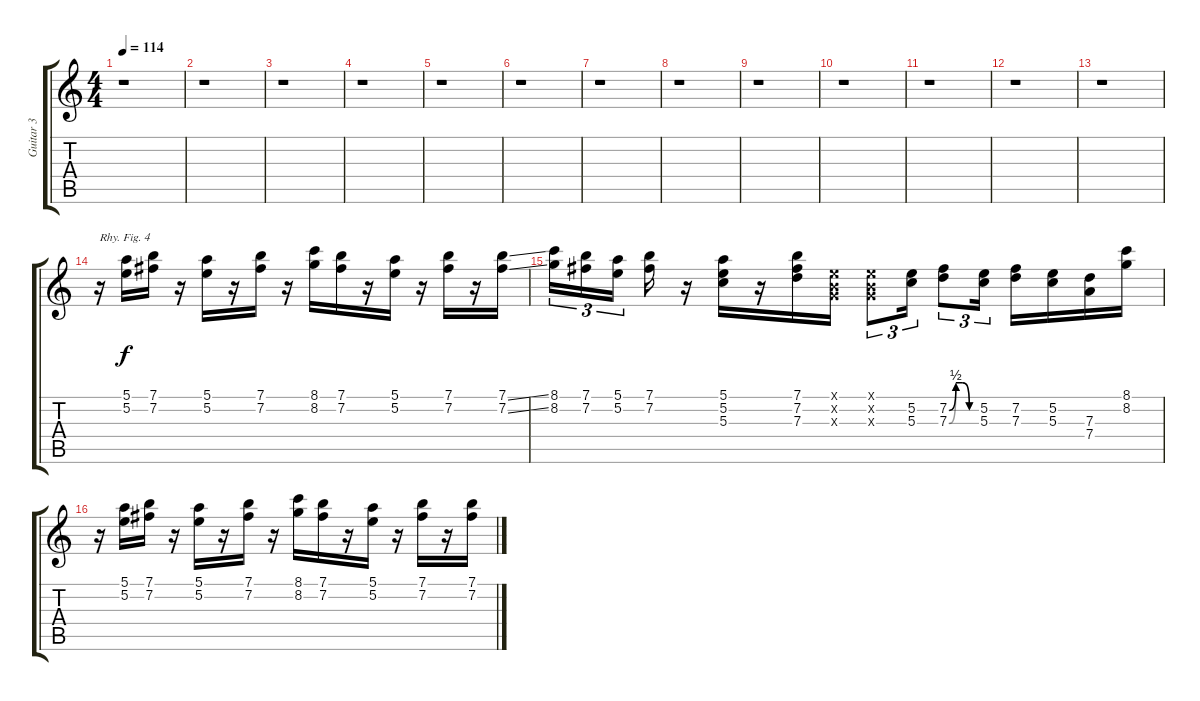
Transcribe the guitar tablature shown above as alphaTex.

\track ("Guitar 3" "Guitar 3") {instrument electricguitarclean}
\staff {score tabs}
\tuning (E4 B3 G3 D3 A2 E2) {hide}
\ts (4 4)
\tempo 114
\clef g2
\ks c
r.1{dy f} |
r.1 |
r.1 |
r.1 |
r.1 |
r.1 |
r.1 |
r.1 |
r.1 |
r.1 |
r.1 |
r.1 |
r.1 |
r.16{txt "Rhy. Fig. 4"} (5.1 5.2).16 (7.1 7.2).16 r.16 (5.1 5.2).16 r.16 (7.1 7.2).16 r.16 (8.1 8.2).16 (7.1 7.2).16 r.16 (5.1 5.2).16 r.16 (7.1 7.2).16 r.16 (7.1{ss} 7.2{ss}).16 |
(8.1 8.2).16{tu (3 2)} (7.1 7.2).16{tu (3 2)} (5.1 5.2).16{tu (3 2)} (7.1 7.2).16 r.16 (5.1 5.2 5.3).16 r.16 (7.1 7.2 7.3).16 (0.1{x} 0.2{x} 0.3{x}).16 (0.1{x} 0.2{x} 0.3{x}).8{tu (3 2)} (5.2 5.3).16{tu (3 2)} (7.2{be (custom 0 0 15 2 30 2 45 0 60 0)} 7.3{be (custom 0 0 15 2 30 2 45 0 60 0)}).8{tu (3 2)} (5.2 5.3).16{tu (3 2)} (7.2 7.3).16 (5.2 5.3).16 (7.3 7.4).16 (8.1 8.2).16 |
r.16 (5.1 5.2).16 (7.1 7.2).16 r.16 (5.1 5.2).16 r.16 (7.1 7.2).16 r.16 (8.1 8.2).16 (7.1 7.2).16 r.16 (5.1 5.2).16 r.16 (7.1 7.2).16 r.16 (7.1{ss} 7.2{ss}).16
